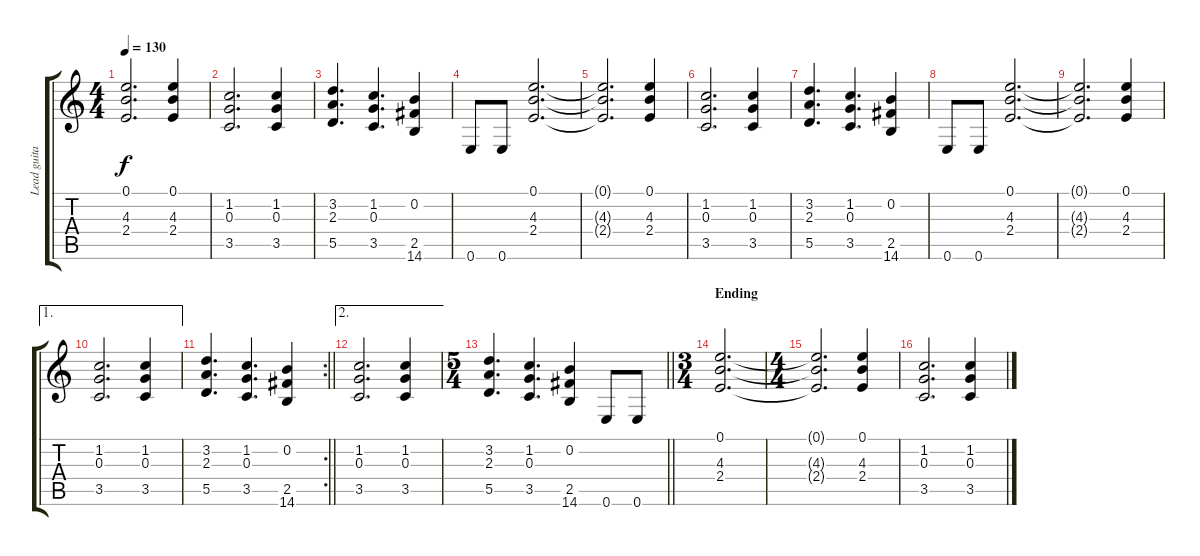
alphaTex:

\track ("Lead guitar" "Lead guita") {instrument distortionguitar}
\staff {score tabs}
\tuning (E4 B3 G3 D3 A2 E2) {hide}
\ts (4 4)
\tempo 130
\clef g2
\ks c
(0.1{t} 4.3{t} 2.4{t}).2{d dy f} (0.1 4.3 2.4).4 |
(1.2 0.3 3.5).2{d} (1.2 0.3 3.5).4 |
(3.2 2.3 5.5).4{d} (1.2 0.3 3.5).4{d} (0.2 2.5 14.6).4 |
0.6.8 0.6.8 (0.1 4.3 2.4).2{d} |
(0.1{t} 4.3{t} 2.4{t}).2{d} (0.1 4.3 2.4).4 |
(1.2 0.3 3.5).2{d} (1.2 0.3 3.5).4 |
(3.2 2.3 5.5).4{d} (1.2 0.3 3.5).4{d} (0.2 2.5 14.6).4 |
0.6.8 0.6.8 (0.1 4.3 2.4).2{d} |
(0.1{t} 4.3{t} 2.4{t}).2{d} (0.1 4.3 2.4).4 |
\ae 1
(1.2 0.3 3.5).2{d} (1.2 0.3 3.5).4 |
\rc 2
\barLineRight lightlight
(3.2 2.3 5.5).4{d} (1.2 0.3 3.5).4{d} (0.2 2.5 14.6).4 |
\ae 2
(1.2 0.3 3.5).2{d} (1.2 0.3 3.5).4 |
\ts (5 4)
\barLineRight lightlight
(3.2 2.3 5.5).4{d} (1.2 0.3 3.5).4{d} (0.2 2.5 14.6).4 0.6.8 0.6.8 |
\ts (3 4)
\section ("" "Ending")
(0.1 4.3 2.4).2{d} |
\ts (4 4)
(0.1{t} 4.3{t} 2.4{t}).2{d} (0.1 4.3 2.4).4 |
(1.2 0.3 3.5).2{d} (1.2 0.3 3.5).4
